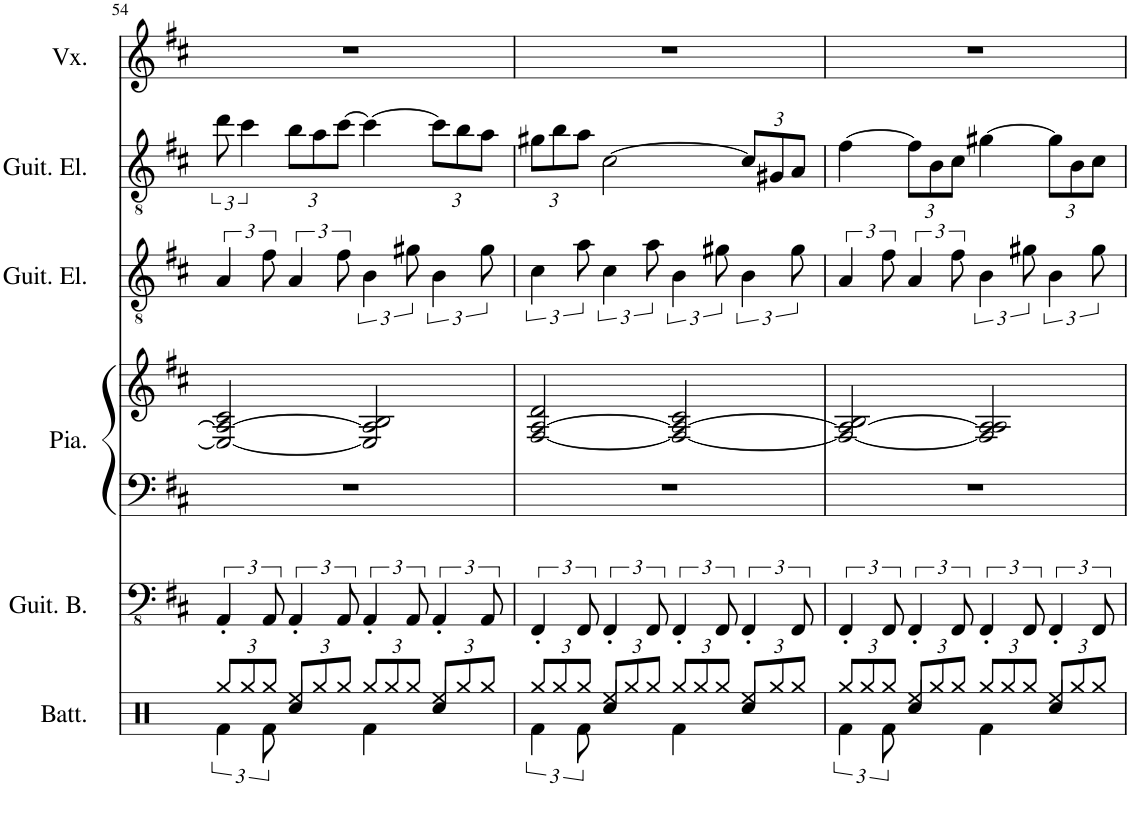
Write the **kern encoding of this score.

**kern	**kern	**kern	**kern	**kern	**kern	**kern
*part6	*part5	*part4	*part4	*part3	*part2	*part1
*staff7	*staff6	*staff5	*staff4	*staff3	*staff2	*staff1
*I"Batterie	*I"Guitare basse	*I"Piano	*	*I"Guitare électrique	*I"Guitare électrique	*I"Voix
*I'Batt.	*I'Guit. B.	*I'Pia.	*	*I'Guit. El.	*I'Guit. El.	*I'Vx.
!!LO:PB:g=z
*clefX	*clefFv4	*clefF4	*clefG2	*clefGv2	*clefGv2	*clefG2
*k[]	*k[f#c#]	*k[f#c#]	*k[f#c#]	*k[f#c#]	*k[f#c#]	*k[f#c#]
*M4/4	*M4/4	*M4/4	*M4/4	*M4/4	*M4/4	*M4/4
=54	=54	=54	=54	=54	=54	=54
*^	*	*	*	*	*	*
*Xbrackettup	*brackettup	*	*	*	*	*	*
12Rgg/L	6Rf\	6AAA'/	1r	2E/_ 2A/_ 2c#/	6A/	12dd\	1r
12Rgg/	.	.	.	.	.	6cc#\	.
12Rgg/J	12Rf\	12AAA/	.	.	12f#\	.	.
*Xbrackettup	*	*	*	*	*	*Xbrackettup	*
12Ree/L	4Rcc/	6AAA'/	.	.	6A/	12b\L	.
12Rgg/	.	.	.	.	.	12a\	.
12Rgg/J	.	12AAA/	.	.	12f#\	[12cc#\J	.
12Rgg/L	4Rf\	6AAA'/	.	2E/] 2A/] 2B/	6B\	4cc#\_	.
12Rgg/	.	.	.	.	.	.	.
12Rgg/J	.	12AAA/	.	.	12g#X\	.	.
12Ree/L	4Rcc/	6AAA'/	.	.	6B\	12cc#\L]	.
12Rgg/	.	.	.	.	.	12b\	.
12Rgg/J	.	12AAA/	.	.	12g#\	12a\J	.
=55	=55	=55	=55	=55	=55	=55	=55
*	*brackettup	*	*	*	*	*	*
12Rgg/L	6Rf\	6FFF#'/	1r	[2F#/ [2A/ 2d/	6c#\	12g#X\L	1r
12Rgg/	.	.	.	.	.	12b\	.
12Rgg/J	12Rf\	12FFF#/	.	.	12a\	12a\J	.
*Xbrackettup	*	*	*	*	*	*	*
12Ree/L	4Rcc/	6FFF#'/	.	.	6c#\	[2c#\	.
12Rgg/	.	.	.	.	.	.	.
12Rgg/J	.	12FFF#/	.	.	12a\	.	.
12Rgg/L	4Rf\	6FFF#'/	.	2F#/_ 2A/_ 2c#/	6B\	.	.
12Rgg/	.	.	.	.	.	.	.
12Rgg/J	.	12FFF#/	.	.	12g#X\	.	.
12Ree/L	4Rcc/	6FFF#'/	.	.	6B\	12c#/L]	.
12Rgg/	.	.	.	.	.	12G#X/	.
12Rgg/J	.	12FFF#/	.	.	12g#\	12A/J	.
=56	=56	=56	=56	=56	=56	=56	=56
*	*brackettup	*	*	*	*	*	*
12Rgg/L	6Rf\	6FFF#'/	1r	2F#/_ 2A/_ 2B/	6A/	[4f#\	1r
12Rgg/	.	.	.	.	.	.	.
12Rgg/J	12Rf\	12FFF#/	.	.	12f#\	.	.
*Xbrackettup	*	*	*	*	*	*	*
12Ree/L	4Rcc/	6FFF#'/	.	.	6A/	12f#\L]	.
12Rgg/	.	.	.	.	.	12B\	.
12Rgg/J	.	12FFF#/	.	.	12f#\	12c#\J	.
12Rgg/L	4Rf\	6FFF#'/	.	2F#/] 2A/] 2A/	6B\	[4g#X\	.
12Rgg/	.	.	.	.	.	.	.
12Rgg/J	.	12FFF#/	.	.	12g#X\	.	.
12Ree/L	4Rcc/	6FFF#'/	.	.	6B\	12g#\L]	.
12Rgg/	.	.	.	.	.	12B\	.
12Rgg/J	.	12FFF#/	.	.	12g#\	12c#\J	.
*v	*v	*	*	*	*	*	*
=	=	=	=	=	=	=
*-	*-	*-	*-	*-	*-	*-
